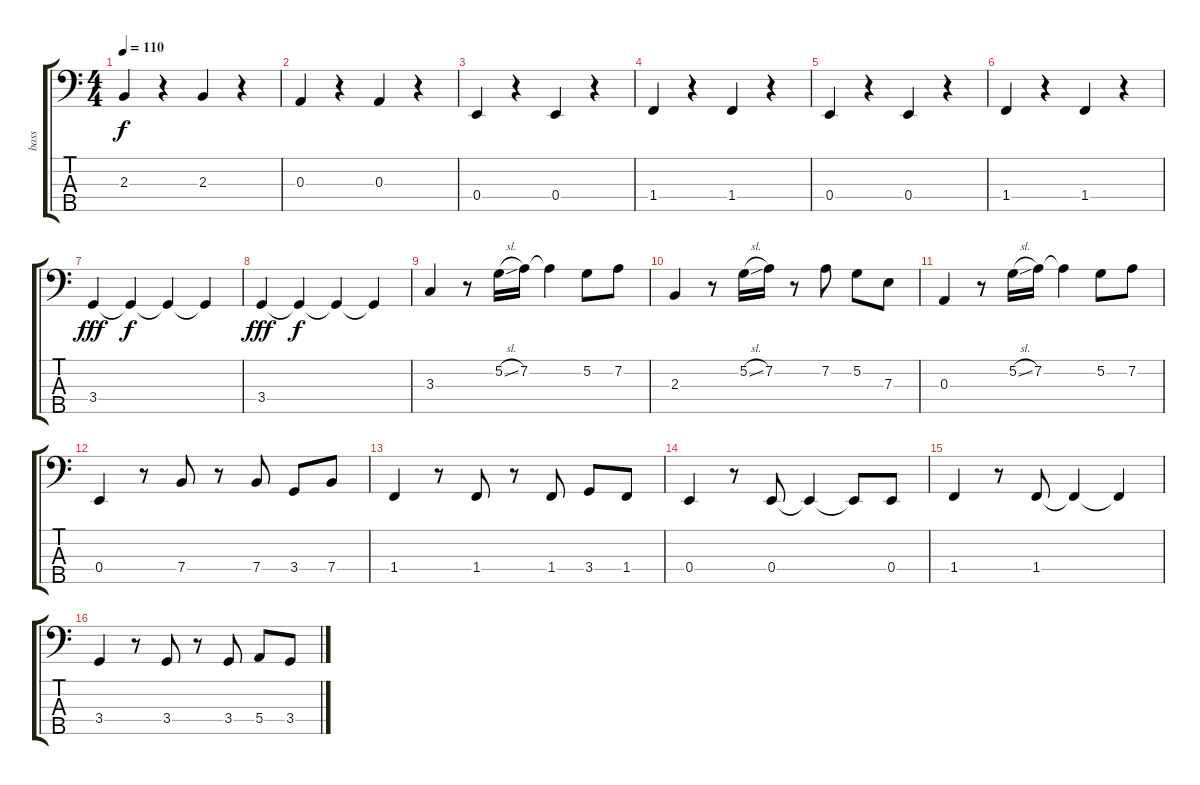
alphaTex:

\track ("bass" "bass") {instrument electricbassfinger}
\staff {score tabs}
\tuning (G2 D2 A1 E1 B0) {hide}
\ts (4 4)
\tempo 110
\clef f4
\ks c
2.3.4{dy f} r.4 2.3.4 r.4 |
0.3.4 r.4 0.3.4 r.4 |
0.4.4 r.4 0.4.4 r.4 |
1.4.4 r.4 1.4.4 r.4 |
0.4.4 r.4 0.4.4 r.4 |
1.4.4 r.4 1.4.4 r.4 |
3.4.4{dy fff volume 16} 3.4{t}.4{dy f} 3.4{t}.4 3.4{t}.4 |
3.4.4{dy fff volume 16} 3.4{t}.4{dy f} 3.4{t}.4 3.4{t}.4 |
3.3.4{volume 13} r.8 5.2{sl}.16 7.2.16 7.2{t}.4 5.2.8 7.2.8 |
2.3.4 r.8 5.2{sl}.16 7.2.16 r.8 7.2.8 5.2.8 7.3.8 |
0.3.4 r.8 5.2{sl}.16 7.2.16 7.2{t}.4 5.2.8 7.2.8 |
0.4.4 r.8 7.4.8 r.8 7.4.8 3.4.8 7.4.8 |
1.4.4 r.8 1.4.8 r.8 1.4.8 3.4.8 1.4.8 |
0.4.4 r.8 0.4.8 0.4{t}.4 0.4{t}.8 0.4.8 |
1.4.4 r.8 1.4.8 1.4{t}.4 1.4{t}.4 |
3.4.4 r.8 3.4.8 r.8 3.4.8 5.4.8 3.4.8
